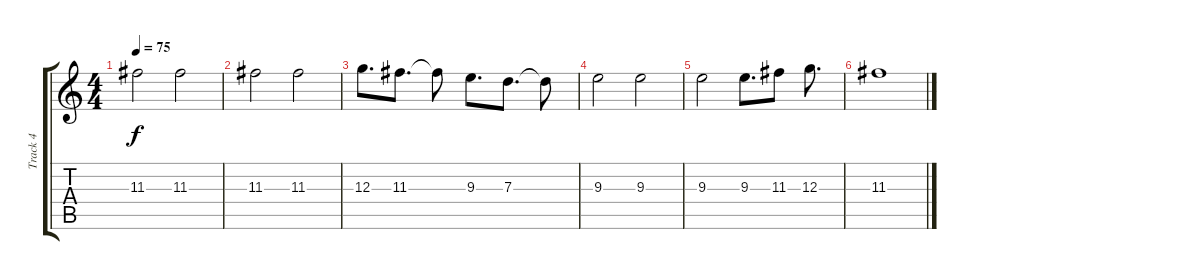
\track ("Track 4" "Track 4") {instrument acousticguitarsteel}
\staff {score tabs}
\tuning (E4 B3 G3 D3 A2 E2) {hide}
\ts (4 4)
\tempo 75
\clef g2
\ks c
11.3.2{dy f} 11.3.2 |
11.3.2 11.3.2 |
12.3.8{d} 11.3.8{d} 11.3{t}.8 9.3.8{d} 7.3.8{d} 7.3{t}.8 |
9.3.2 9.3.2 |
9.3.2 9.3.8{d} 11.3.8 12.3.8{d} |
11.3.1
